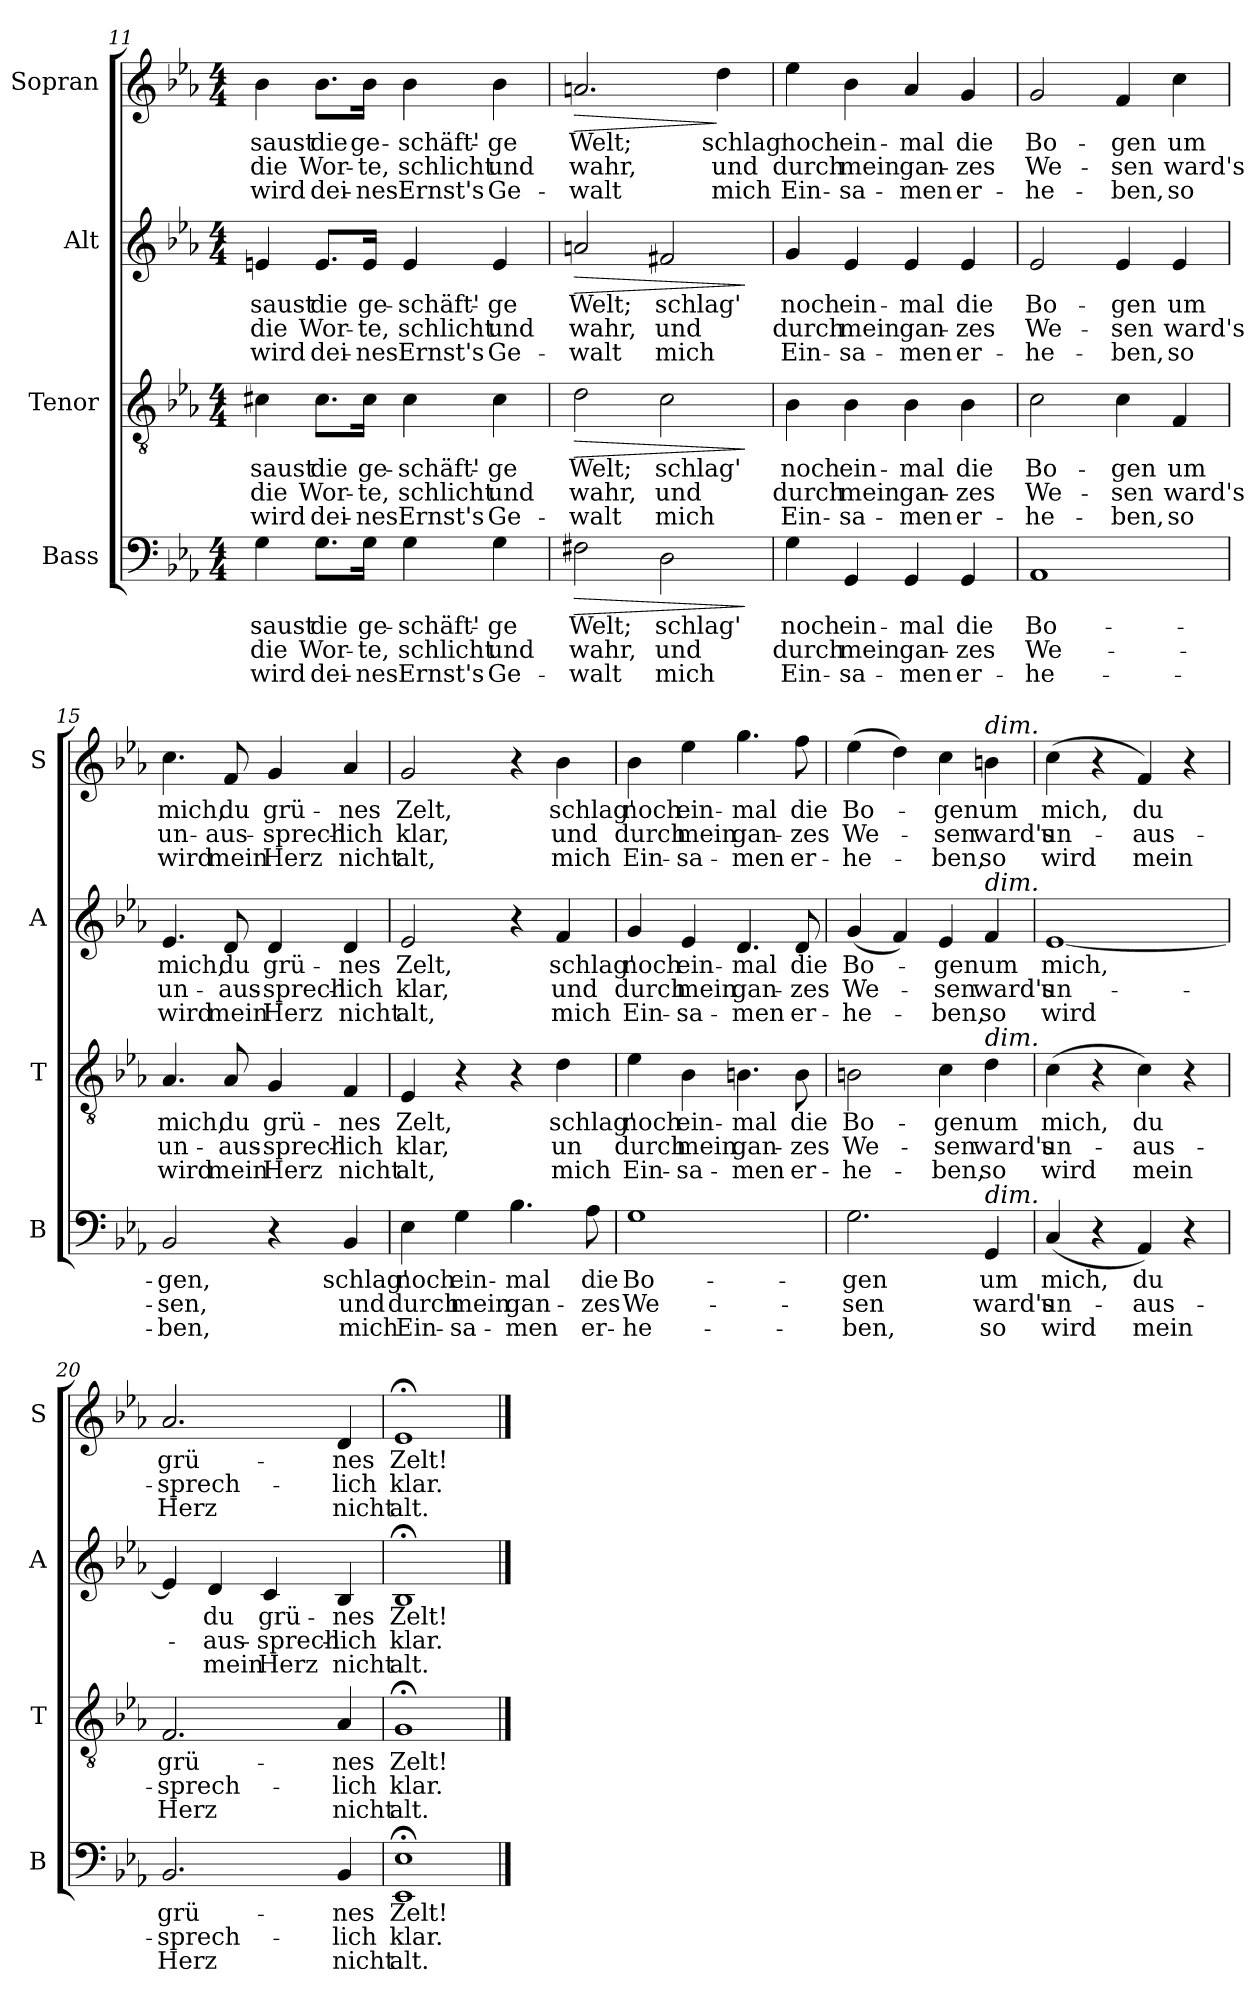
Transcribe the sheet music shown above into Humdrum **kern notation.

**kern	**text	**text	**text	**dynam	**kern	**text	**text	**text	**dynam	**kern	**text	**text	**text	**dynam	**kern	**text	**text	**text	**dynam
*part4	*part4	*part4	*part4	*part4	*part3	*part3	*part3	*part3	*part3	*part2	*part2	*part2	*part2	*part2	*part1	*part1	*part1	*part1	*part1
*staff4	*staff4	*staff4	*staff4	*staff4	*staff3	*staff3	*staff3	*staff3	*staff3	*staff2	*staff2	*staff2	*staff2	*staff2	*staff1	*staff1	*staff1	*staff1	*staff1
*I"Bass	*	*	*	*	*I"Tenor	*	*	*	*	*I"Alt	*	*	*	*	*I"Sopran	*	*	*	*
*I'B	*	*	*	*	*I'T	*	*	*	*	*I'A	*	*	*	*	*I'S	*	*	*	*
*clefF4	*	*	*	*	*clefGv2	*	*	*	*	*clefG2	*	*	*	*	*clefG2	*	*	*	*
*k[b-e-a-]	*	*	*	*	*k[b-e-a-]	*	*	*	*	*k[b-e-a-]	*	*	*	*	*k[b-e-a-]	*	*	*	*
*E-:	*	*	*	*	*E-:	*	*	*	*	*E-:	*	*	*	*	*E-:	*	*	*	*
*M4/4	*	*	*	*	*M4/4	*	*	*	*	*M4/4	*	*	*	*	*M4/4	*	*	*	*
=11	=11	=11	=11	=11	=11	=11	=11	=11	=11	=11	=11	=11	=11	=11	=11	=11	=11	=11	=11
!	!LO:LY:b	!LO:LY:b	!LO:LY:b	!	!	!LO:LY:b	!LO:LY:b	!LO:LY:b	!	!	!LO:LY:b	!LO:LY:b	!LO:LY:b	!	!	!LO:LY:b	!LO:LY:b	!LO:LY:b	!
4G\	saust	die	wird	.	4c#X\	saust	die	wird	.	4en/	saust	die	wird	.	4b-\	saust	die	wird	.
!	!LO:LY:b	!LO:LY:b	!LO:LY:b	!	!	!LO:LY:b	!LO:LY:b	!LO:LY:b	!	!	!LO:LY:b	!LO:LY:b	!LO:LY:b	!	!	!LO:LY:b	!LO:LY:b	!LO:LY:b	!
8.G\L	die	Wor-	dei-	.	8.c#\L	die	Wor-	dei-	.	8.e/L	die	Wor-	dei-	.	8.b-\L	die	Wor-	dei-	.
!	!LO:LY:b	!LO:LY:b	!LO:LY:b	!	!	!LO:LY:b	!LO:LY:b	!LO:LY:b	!	!	!LO:LY:b	!LO:LY:b	!LO:LY:b	!	!	!LO:LY:b	!LO:LY:b	!LO:LY:b	!
16G\Jk	ge-	-te,	-nes	.	16c#\Jk	ge-	-te,	-nes	.	16e/Jk	ge-	-te,	-nes	.	16b-\Jk	ge-	-te,	-nes	.
!	!LO:LY:b	!LO:LY:b	!LO:LY:b	!	!	!LO:LY:b	!LO:LY:b	!LO:LY:b	!	!	!LO:LY:b	!LO:LY:b	!LO:LY:b	!	!	!LO:LY:b	!LO:LY:b	!LO:LY:b	!
4G\	-schäft'-	schlicht	Ernst's	.	4c#\	-schäft'-	schlicht	Ernst's	.	4e/	-schäft'-	schlicht	Ernst's	.	4b-\	-schäft'-	schlicht	Ernst's	.
!	!LO:LY:b	!LO:LY:b	!LO:LY:b	!	!	!LO:LY:b	!LO:LY:b	!LO:LY:b	!	!	!LO:LY:b	!LO:LY:b	!LO:LY:b	!	!	!LO:LY:b	!LO:LY:b	!LO:LY:b	!
4G\	-ge	und	Ge-	.	4c#\	-ge	und	Ge-	.	4e/	-ge	und	Ge-	.	4b-\	-ge	und	Ge-	.
=12	=12	=12	=12	=12	=12	=12	=12	=12	=12	=12	=12	=12	=12	=12	=12	=12	=12	=12	=12
!	!LO:LY:b	!LO:LY:b	!LO:LY:b	!LO:HP:b	!	!LO:LY:b	!LO:LY:b	!LO:LY:b	!LO:HP:b	!	!LO:LY:b	!LO:LY:b	!LO:LY:b	!LO:HP:b	!	!LO:LY:b	!LO:LY:b	!LO:LY:b	!LO:HP:b
2F#X\	Welt;	wahr,	-walt	>	2d\	Welt;	wahr,	-walt	>	2an/	Welt;	wahr,	-walt	>	2.an/	Welt;	wahr,	-walt	>
!	!LO:LY:b	!LO:LY:b	!LO:LY:b	!	!	!LO:LY:b	!LO:LY:b	!LO:LY:b	!	!	!LO:LY:b	!LO:LY:b	!LO:LY:b	!	!	!	!	!	!
2D\	schlag'	und	mich	.	2c\	schlag'	und	mich	.	2f#X/	schlag'	und	mich	.	.	.	.	.	.
!	!	!	!	!	!	!	!	!	!	!	!	!	!	!	!	!LO:LY:b	!LO:LY:b	!LO:LY:b	!
.	.	.	.	.	.	.	.	.	.	.	.	.	.	.	4dd\	schlag'	und	mich	]
.	.	.	.	]	.	.	.	.	]	.	.	.	.	]	.	.	.	.	.
!!LO:LB:g=z
=13	=13	=13	=13	=13	=13	=13	=13	=13	=13	=13	=13	=13	=13	=13	=13	=13	=13	=13	=13
!	!LO:LY:b	!LO:LY:b	!LO:LY:b	!	!	!LO:LY:b	!LO:LY:b	!LO:LY:b	!	!	!LO:LY:b	!LO:LY:b	!LO:LY:b	!	!	!LO:LY:b	!LO:LY:b	!LO:LY:b	!
4G\	noch	durch	Ein-	.	4B-\	noch	durch	Ein-	.	4g/	noch	durch	Ein-	.	4ee-\	noch	durch	Ein-	.
!	!LO:LY:b	!LO:LY:b	!LO:LY:b	!	!	!LO:LY:b	!LO:LY:b	!LO:LY:b	!	!	!LO:LY:b	!LO:LY:b	!LO:LY:b	!	!	!LO:LY:b	!LO:LY:b	!LO:LY:b	!
4GG/	ein-	mein	-sa-	.	4B-\	ein-	mein	-sa-	.	4e-/	ein-	mein	-sa-	.	4b-\	ein-	mein	-sa-	.
!	!LO:LY:b	!LO:LY:b	!LO:LY:b	!	!	!LO:LY:b	!LO:LY:b	!LO:LY:b	!	!	!LO:LY:b	!LO:LY:b	!LO:LY:b	!	!	!LO:LY:b	!LO:LY:b	!LO:LY:b	!
4GG/	-mal	gan-	-men	.	4B-\	-mal	gan-	-men	.	4e-/	-mal	gan-	-men	.	4a-/	-mal	gan-	-men	.
!	!LO:LY:b	!LO:LY:b	!LO:LY:b	!	!	!LO:LY:b	!LO:LY:b	!LO:LY:b	!	!	!LO:LY:b	!LO:LY:b	!LO:LY:b	!	!	!LO:LY:b	!LO:LY:b	!LO:LY:b	!
4GG/	die	-zes	er-	.	4B-\	die	-zes	er-	.	4e-/	die	-zes	er-	.	4g/	die	-zes	er-	.
=14	=14	=14	=14	=14	=14	=14	=14	=14	=14	=14	=14	=14	=14	=14	=14	=14	=14	=14	=14
!	!LO:LY:b	!LO:LY:b	!LO:LY:b	!	!	!LO:LY:b	!LO:LY:b	!LO:LY:b	!	!	!LO:LY:b	!LO:LY:b	!LO:LY:b	!	!	!LO:LY:b	!LO:LY:b	!LO:LY:b	!
1AA-	Bo-	We-	-he-	.	2c\	Bo-	We-	-he-	.	2e-/	Bo-	We-	-he-	.	2g/	Bo-	We-	-he-	.
!	!	!	!	!	!	!LO:LY:b	!LO:LY:b	!LO:LY:b	!	!	!LO:LY:b	!LO:LY:b	!LO:LY:b	!	!	!LO:LY:b	!LO:LY:b	!LO:LY:b	!
.	.	.	.	.	4c\	-gen	-sen	-ben,	.	4e-/	-gen	-sen	-ben,	.	4f/	-gen	-sen	-ben,	.
!	!	!	!	!	!	!LO:LY:b	!LO:LY:b	!LO:LY:b	!	!	!LO:LY:b	!LO:LY:b	!LO:LY:b	!	!	!LO:LY:b	!LO:LY:b	!LO:LY:b	!
.	.	.	.	.	4F/	um	ward's	so	.	4e-/	um	ward's	so	.	4cc\	um	ward's	so	.
=15	=15	=15	=15	=15	=15	=15	=15	=15	=15	=15	=15	=15	=15	=15	=15	=15	=15	=15	=15
!	!LO:LY:b	!LO:LY:b	!LO:LY:b	!	!	!LO:LY:b	!LO:LY:b	!LO:LY:b	!	!	!LO:LY:b	!LO:LY:b	!LO:LY:b	!	!	!LO:LY:b	!LO:LY:b	!LO:LY:b	!
2BB-/	-gen,	-sen,	-ben,	.	4.A-/	mich,	un-	wird	.	4.e-/	mich,	un-	wird	.	4.cc\	mich,	un-	wird	.
!	!	!	!	!	!	!LO:LY:b	!LO:LY:b	!LO:LY:b	!	!	!LO:LY:b	!LO:LY:b	!LO:LY:b	!	!	!LO:LY:b	!LO:LY:b	!LO:LY:b	!
.	.	.	.	.	8A-/	du	-aus-	mein	.	8d/	du	-aus-	mein	.	8f/	du	-aus-	mein	.
!	!	!	!	!	!	!LO:LY:b	!LO:LY:b	!LO:LY:b	!	!	!LO:LY:b	!LO:LY:b	!LO:LY:b	!	!	!LO:LY:b	!LO:LY:b	!LO:LY:b	!
4r	.	.	.	.	4G/	grü-	-sprech-	Herz	.	4d/	grü-	-sprech-	Herz	.	4g/	grü-	-sprech-	Herz	.
!	!LO:LY:b	!LO:LY:b	!LO:LY:b	!	!	!LO:LY:b	!LO:LY:b	!LO:LY:b	!	!	!LO:LY:b	!LO:LY:b	!LO:LY:b	!	!	!LO:LY:b	!LO:LY:b	!LO:LY:b	!
4BB-/	schlag'	und	mich	.	4F/	-nes	-lich	nicht	.	4d/	-nes	-lich	nicht	.	4a-/	-nes	-lich	nicht	.
=16	=16	=16	=16	=16	=16	=16	=16	=16	=16	=16	=16	=16	=16	=16	=16	=16	=16	=16	=16
!	!LO:LY:b	!LO:LY:b	!LO:LY:b	!	!	!LO:LY:b	!LO:LY:b	!LO:LY:b	!	!	!LO:LY:b	!LO:LY:b	!LO:LY:b	!	!	!LO:LY:b	!LO:LY:b	!LO:LY:b	!
4E-\	noch	durch	Ein-	.	4E-/	Zelt,	klar,	alt,	.	2e-/	Zelt,	klar,	alt,	.	2g/	Zelt,	klar,	alt,	.
!	!LO:LY:b	!LO:LY:b	!LO:LY:b	!	!	!	!	!	!	!	!	!	!	!	!	!	!	!	!
4G\	ein-	mein	-sa-	.	4r	.	.	.	.	.	.	.	.	.	.	.	.	.	.
!	!LO:LY:b	!LO:LY:b	!LO:LY:b	!	!	!	!	!	!	!	!	!	!	!	!	!	!	!	!
4.B-\	-mal	gan-	-men	.	4r	.	.	.	.	4r	.	.	.	.	4r	.	.	.	.
!	!	!	!	!	!	!LO:LY:b	!LO:LY:b	!LO:LY:b	!	!	!LO:LY:b	!LO:LY:b	!LO:LY:b	!	!	!LO:LY:b	!LO:LY:b	!LO:LY:b	!
.	.	.	.	.	4d\	schlag'	un	mich	.	4f/	schlag'	und	mich	.	4b-\	schlag'	und	mich	.
!	!LO:LY:b	!LO:LY:b	!LO:LY:b	!	!	!	!	!	!	!	!	!	!	!	!	!	!	!	!
8A-\	die	-zes	er-	.	.	.	.	.	.	.	.	.	.	.	.	.	.	.	.
!!LO:PB:g=z
=17	=17	=17	=17	=17	=17	=17	=17	=17	=17	=17	=17	=17	=17	=17	=17	=17	=17	=17	=17
!	!LO:LY:b	!LO:LY:b	!LO:LY:b	!	!	!LO:LY:b	!LO:LY:b	!LO:LY:b	!	!	!LO:LY:b	!LO:LY:b	!LO:LY:b	!	!	!LO:LY:b	!LO:LY:b	!LO:LY:b	!
1G	Bo-	We-	-he-	.	4e-\	noch	durch	Ein-	.	4g/	noch	durch	Ein-	.	4b-\	noch	durch	Ein-	.
!	!	!	!	!	!	!LO:LY:b	!LO:LY:b	!LO:LY:b	!	!	!LO:LY:b	!LO:LY:b	!LO:LY:b	!	!	!LO:LY:b	!LO:LY:b	!LO:LY:b	!
.	.	.	.	.	4B-\	ein-	mein	-sa-	.	4e-/	ein-	mein	-sa-	.	4ee-\	ein-	mein	-sa-	.
!	!	!	!	!	!	!LO:LY:b	!LO:LY:b	!LO:LY:b	!	!	!LO:LY:b	!LO:LY:b	!LO:LY:b	!	!	!LO:LY:b	!LO:LY:b	!LO:LY:b	!
.	.	.	.	.	4.Bn\	-mal	gan-	-men	.	4.d/	-mal	gan-	-men	.	4.gg\	-mal	gan-	-men	.
!	!	!	!	!	!	!LO:LY:b	!LO:LY:b	!LO:LY:b	!	!	!LO:LY:b	!LO:LY:b	!LO:LY:b	!	!	!LO:LY:b	!LO:LY:b	!LO:LY:b	!
.	.	.	.	.	8B\	die	-zes	er-	.	8d/	die	-zes	er-	.	8ff\	die	-zes	er-	.
=18	=18	=18	=18	=18	=18	=18	=18	=18	=18	=18	=18	=18	=18	=18	=18	=18	=18	=18	=18
!	!LO:LY:b	!LO:LY:b	!LO:LY:b	!	!	!LO:LY:b	!LO:LY:b	!LO:LY:b	!	!	!LO:LY:b	!LO:LY:b	!LO:LY:b	!	!	!LO:LY:b	!LO:LY:b	!LO:LY:b	!
2.G\	-gen	-sen	-ben,	.	2Bn\	Bo-	We-	-he-	.	(<4g/	Bo-	We-	-he-	.	(>4ee-\	Bo-	We-	-he-	.
.	.	.	.	.	.	.	.	.	.	4f/)	.	.	.	.	4dd\)	.	.	.	.
!	!	!	!	!	!	!LO:LY:b	!LO:LY:b	!LO:LY:b	!	!	!LO:LY:b	!LO:LY:b	!LO:LY:b	!	!	!LO:LY:b	!LO:LY:b	!LO:LY:b	!
.	.	.	.	.	4c\	-gen	-sen	-ben,	.	4e-/	-gen	-sen	-ben,	.	4cc\	-gen	-sen	-ben,	.
!	!	!	!	!	!	!	!	!	!	!	!	!	!	!	!LO:TX:a:i:t=dim.	!	!	!	!
!	!	!	!	!	!	!	!	!	!	!LO:TX:a:i:t=dim.	!	!	!	!	!	!	!	!	!
!	!	!	!	!	!LO:TX:a:i:t=dim.	!	!	!	!	!	!	!	!	!	!	!	!	!	!
!LO:TX:a:i:t=dim.	!	!	!	!	!	!	!	!	!	!	!	!	!	!	!	!	!	!	!
!	!LO:LY:b	!LO:LY:b	!LO:LY:b	!	!	!LO:LY:b	!LO:LY:b	!LO:LY:b	!	!	!LO:LY:b	!LO:LY:b	!LO:LY:b	!	!	!LO:LY:b	!LO:LY:b	!LO:LY:b	!
4GG/	um	ward's	so	.	4d\	um	ward's	so	.	4f/	um	ward's	so	.	4bn\	um	ward's	so	.
=19	=19	=19	=19	=19	=19	=19	=19	=19	=19	=19	=19	=19	=19	=19	=19	=19	=19	=19	=19
!	!LO:LY:b	!LO:LY:b	!LO:LY:b	!	!	!LO:LY:b	!LO:LY:b	!LO:LY:b	!	!	!LO:LY:b	!LO:LY:b	!LO:LY:b	!	!	!LO:LY:b	!LO:LY:b	!LO:LY:b	!
(>4C/	mich,	un-	wird	.	(>4c\	mich,	un-	wird	.	[1e-	mich,	un-	wird	.	(>4cc\	mich,	un-	wird	.
4r	.	.	.	.	4r	.	.	.	.	.	.	.	.	.	4r	.	.	.	.
!	!LO:LY:b	!LO:LY:b	!LO:LY:b	!	!	!LO:LY:b	!LO:LY:b	!LO:LY:b	!	!	!	!	!	!	!	!LO:LY:b	!LO:LY:b	!LO:LY:b	!
4AA-/)	du	-aus-	mein	.	4c\)	du	-aus-	mein	.	.	.	.	.	.	4f/)	du	-aus-	mein	.
4r	.	.	.	.	4r	.	.	.	.	.	.	.	.	.	4r	.	.	.	.
=20	=20	=20	=20	=20	=20	=20	=20	=20	=20	=20	=20	=20	=20	=20	=20	=20	=20	=20	=20
!	!LO:LY:b	!LO:LY:b	!LO:LY:b	!	!	!LO:LY:b	!LO:LY:b	!LO:LY:b	!	!	!	!	!	!	!	!LO:LY:b	!LO:LY:b	!LO:LY:b	!
2.BB-/	grü-	-sprech-	Herz	.	2.F/	grü-	-sprech-	Herz	.	4e-/]	.	.	.	.	2.a-/	grü-	-sprech-	Herz	.
!	!	!	!	!	!	!	!	!	!	!	!LO:LY:b	!LO:LY:b	!LO:LY:b	!	!	!	!	!	!
.	.	.	.	.	.	.	.	.	.	4d/	du	-aus-	mein	.	.	.	.	.	.
!	!	!	!	!	!	!	!	!	!	!	!LO:LY:b	!LO:LY:b	!LO:LY:b	!	!	!	!	!	!
.	.	.	.	.	.	.	.	.	.	4c/	grü-	-sprech-	Herz	.	.	.	.	.	.
!	!LO:LY:b	!LO:LY:b	!LO:LY:b	!	!	!LO:LY:b	!LO:LY:b	!LO:LY:b	!	!	!LO:LY:b	!LO:LY:b	!LO:LY:b	!	!	!LO:LY:b	!LO:LY:b	!LO:LY:b	!
4BB-/	-nes	-lich	nicht	.	4A-/	-nes	-lich	nicht	.	4B-/	-nes	-lich	nicht	.	4d/	-nes	-lich	nicht	.
=21	=21	=21	=21	=21	=21	=21	=21	=21	=21	=21	=21	=21	=21	=21	=21	=21	=21	=21	=21
!	!LO:LY:b	!LO:LY:b	!LO:LY:b	!	!	!LO:LY:b	!LO:LY:b	!LO:LY:b	!	!	!LO:LY:b	!LO:LY:b	!LO:LY:b	!	!	!LO:LY:b	!LO:LY:b	!LO:LY:b	!
1EE-;< 1E-;<	Zelt!	klar.	alt.	.	1G;<	Zelt!	klar.	alt.	.	1B-;<	Zelt!	klar.	alt.	.	1e-;<	Zelt!	klar.	alt.	.
==	==	==	==	==	==	==	==	==	==	==	==	==	==	==	==	==	==	==	==
*-	*-	*-	*-	*-	*-	*-	*-	*-	*-	*-	*-	*-	*-	*-	*-	*-	*-	*-	*-
